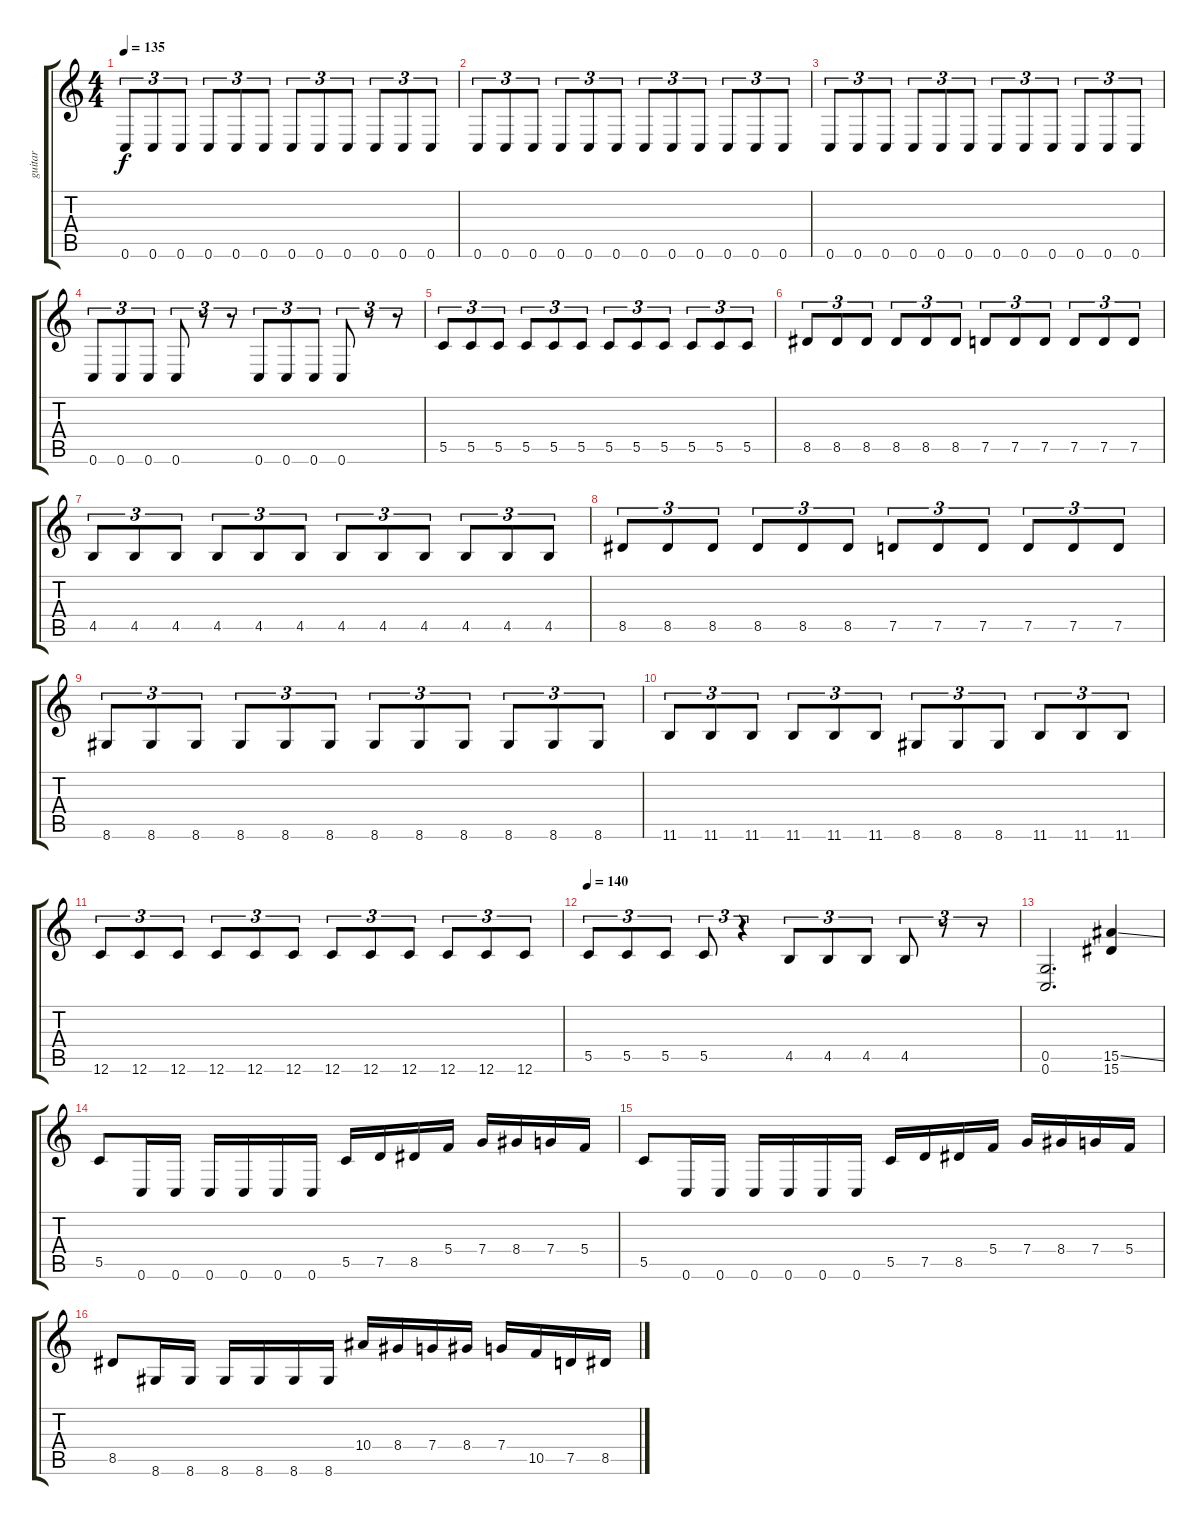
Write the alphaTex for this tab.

\track ("guitar" "guitar") {instrument distortionguitar}
\staff {score tabs}
\tuning (D4 A3 F3 C3 G2 C2) {hide}
\ts (4 4)
\tempo 135
\clef g2
\ks c
0.6.8{tu (3 2) dy f} 0.6.8{tu (3 2)} 0.6.8{tu (3 2)} 0.6.8{tu (3 2)} 0.6.8{tu (3 2)} 0.6.8{tu (3 2)} 0.6.8{tu (3 2)} 0.6.8{tu (3 2)} 0.6.8{tu (3 2)} 0.6.8{tu (3 2)} 0.6.8{tu (3 2)} 0.6.8{tu (3 2)} |
0.6.8{tu (3 2)} 0.6.8{tu (3 2)} 0.6.8{tu (3 2)} 0.6.8{tu (3 2)} 0.6.8{tu (3 2)} 0.6.8{tu (3 2)} 0.6.8{tu (3 2)} 0.6.8{tu (3 2)} 0.6.8{tu (3 2)} 0.6.8{tu (3 2)} 0.6.8{tu (3 2)} 0.6.8{tu (3 2)} |
0.6.8{tu (3 2)} 0.6.8{tu (3 2)} 0.6.8{tu (3 2)} 0.6.8{tu (3 2)} 0.6.8{tu (3 2)} 0.6.8{tu (3 2)} 0.6.8{tu (3 2)} 0.6.8{tu (3 2)} 0.6.8{tu (3 2)} 0.6.8{tu (3 2)} 0.6.8{tu (3 2)} 0.6.8{tu (3 2)} |
0.6.8{tu (3 2)} 0.6.8{tu (3 2)} 0.6.8{tu (3 2)} 0.6.8{tu (3 2)} r.8{tu (3 2)} r.8{tu (3 2)} 0.6.8{tu (3 2)} 0.6.8{tu (3 2)} 0.6.8{tu (3 2)} 0.6.8{tu (3 2)} r.8{tu (3 2)} r.8{tu (3 2)} |
5.5.8{tu (3 2)} 5.5.8{tu (3 2)} 5.5.8{tu (3 2)} 5.5.8{tu (3 2)} 5.5.8{tu (3 2)} 5.5.8{tu (3 2)} 5.5.8{tu (3 2)} 5.5.8{tu (3 2)} 5.5.8{tu (3 2)} 5.5.8{tu (3 2)} 5.5.8{tu (3 2)} 5.5.8{tu (3 2)} |
8.5.8{tu (3 2)} 8.5.8{tu (3 2)} 8.5.8{tu (3 2)} 8.5.8{tu (3 2)} 8.5.8{tu (3 2)} 8.5.8{tu (3 2)} 7.5.8{tu (3 2)} 7.5.8{tu (3 2)} 7.5.8{tu (3 2)} 7.5.8{tu (3 2)} 7.5.8{tu (3 2)} 7.5.8{tu (3 2)} |
4.5.8{tu (3 2)} 4.5.8{tu (3 2)} 4.5.8{tu (3 2)} 4.5.8{tu (3 2)} 4.5.8{tu (3 2)} 4.5.8{tu (3 2)} 4.5.8{tu (3 2)} 4.5.8{tu (3 2)} 4.5.8{tu (3 2)} 4.5.8{tu (3 2)} 4.5.8{tu (3 2)} 4.5.8{tu (3 2)} |
8.5.8{tu (3 2)} 8.5.8{tu (3 2)} 8.5.8{tu (3 2)} 8.5.8{tu (3 2)} 8.5.8{tu (3 2)} 8.5.8{tu (3 2)} 7.5.8{tu (3 2)} 7.5.8{tu (3 2)} 7.5.8{tu (3 2)} 7.5.8{tu (3 2)} 7.5.8{tu (3 2)} 7.5.8{tu (3 2)} |
8.6.8{tu (3 2)} 8.6.8{tu (3 2)} 8.6.8{tu (3 2)} 8.6.8{tu (3 2)} 8.6.8{tu (3 2)} 8.6.8{tu (3 2)} 8.6.8{tu (3 2)} 8.6.8{tu (3 2)} 8.6.8{tu (3 2)} 8.6.8{tu (3 2)} 8.6.8{tu (3 2)} 8.6.8{tu (3 2)} |
11.6.8{tu (3 2)} 11.6.8{tu (3 2)} 11.6.8{tu (3 2)} 11.6.8{tu (3 2)} 11.6.8{tu (3 2)} 11.6.8{tu (3 2)} 8.6.8{tu (3 2)} 8.6.8{tu (3 2)} 8.6.8{tu (3 2)} 11.6.8{tu (3 2)} 11.6.8{tu (3 2)} 11.6.8{tu (3 2)} |
12.6.8{tu (3 2)} 12.6.8{tu (3 2)} 12.6.8{tu (3 2)} 12.6.8{tu (3 2)} 12.6.8{tu (3 2)} 12.6.8{tu (3 2)} 12.6.8{tu (3 2)} 12.6.8{tu (3 2)} 12.6.8{tu (3 2)} 12.6.8{tu (3 2)} 12.6.8{tu (3 2)} 12.6.8{tu (3 2)} |
\tempo 140
5.5.8{tu (3 2)} 5.5.8{tu (3 2)} 5.5.8{tu (3 2)} 5.5.8{tu (3 2)} r.4{tu (3 2)} 4.5.8{tu (3 2)} 4.5.8{tu (3 2)} 4.5.8{tu (3 2)} 4.5.8{tu (3 2)} r.8{tu (3 2)} r.8{tu (3 2)} |
(0.5 0.6).2{d} (15.5{ss} 15.6).4 |
5.5.8 0.6.16 0.6.16 0.6.16 0.6.16 0.6.16 0.6.16 5.5.16 7.5.16 8.5.16 5.4.16 7.4.16 8.4.16 7.4.16 5.4.16 |
5.5.8 0.6.16 0.6.16 0.6.16 0.6.16 0.6.16 0.6.16 5.5.16 7.5.16 8.5.16 5.4.16 7.4.16 8.4.16 7.4.16 5.4.16 |
8.5.8 8.6.16 8.6.16 8.6.16 8.6.16 8.6.16 8.6.16 10.4.16 8.4.16 7.4.16 8.4.16 7.4.16 10.5.16 7.5.16 8.5.16
